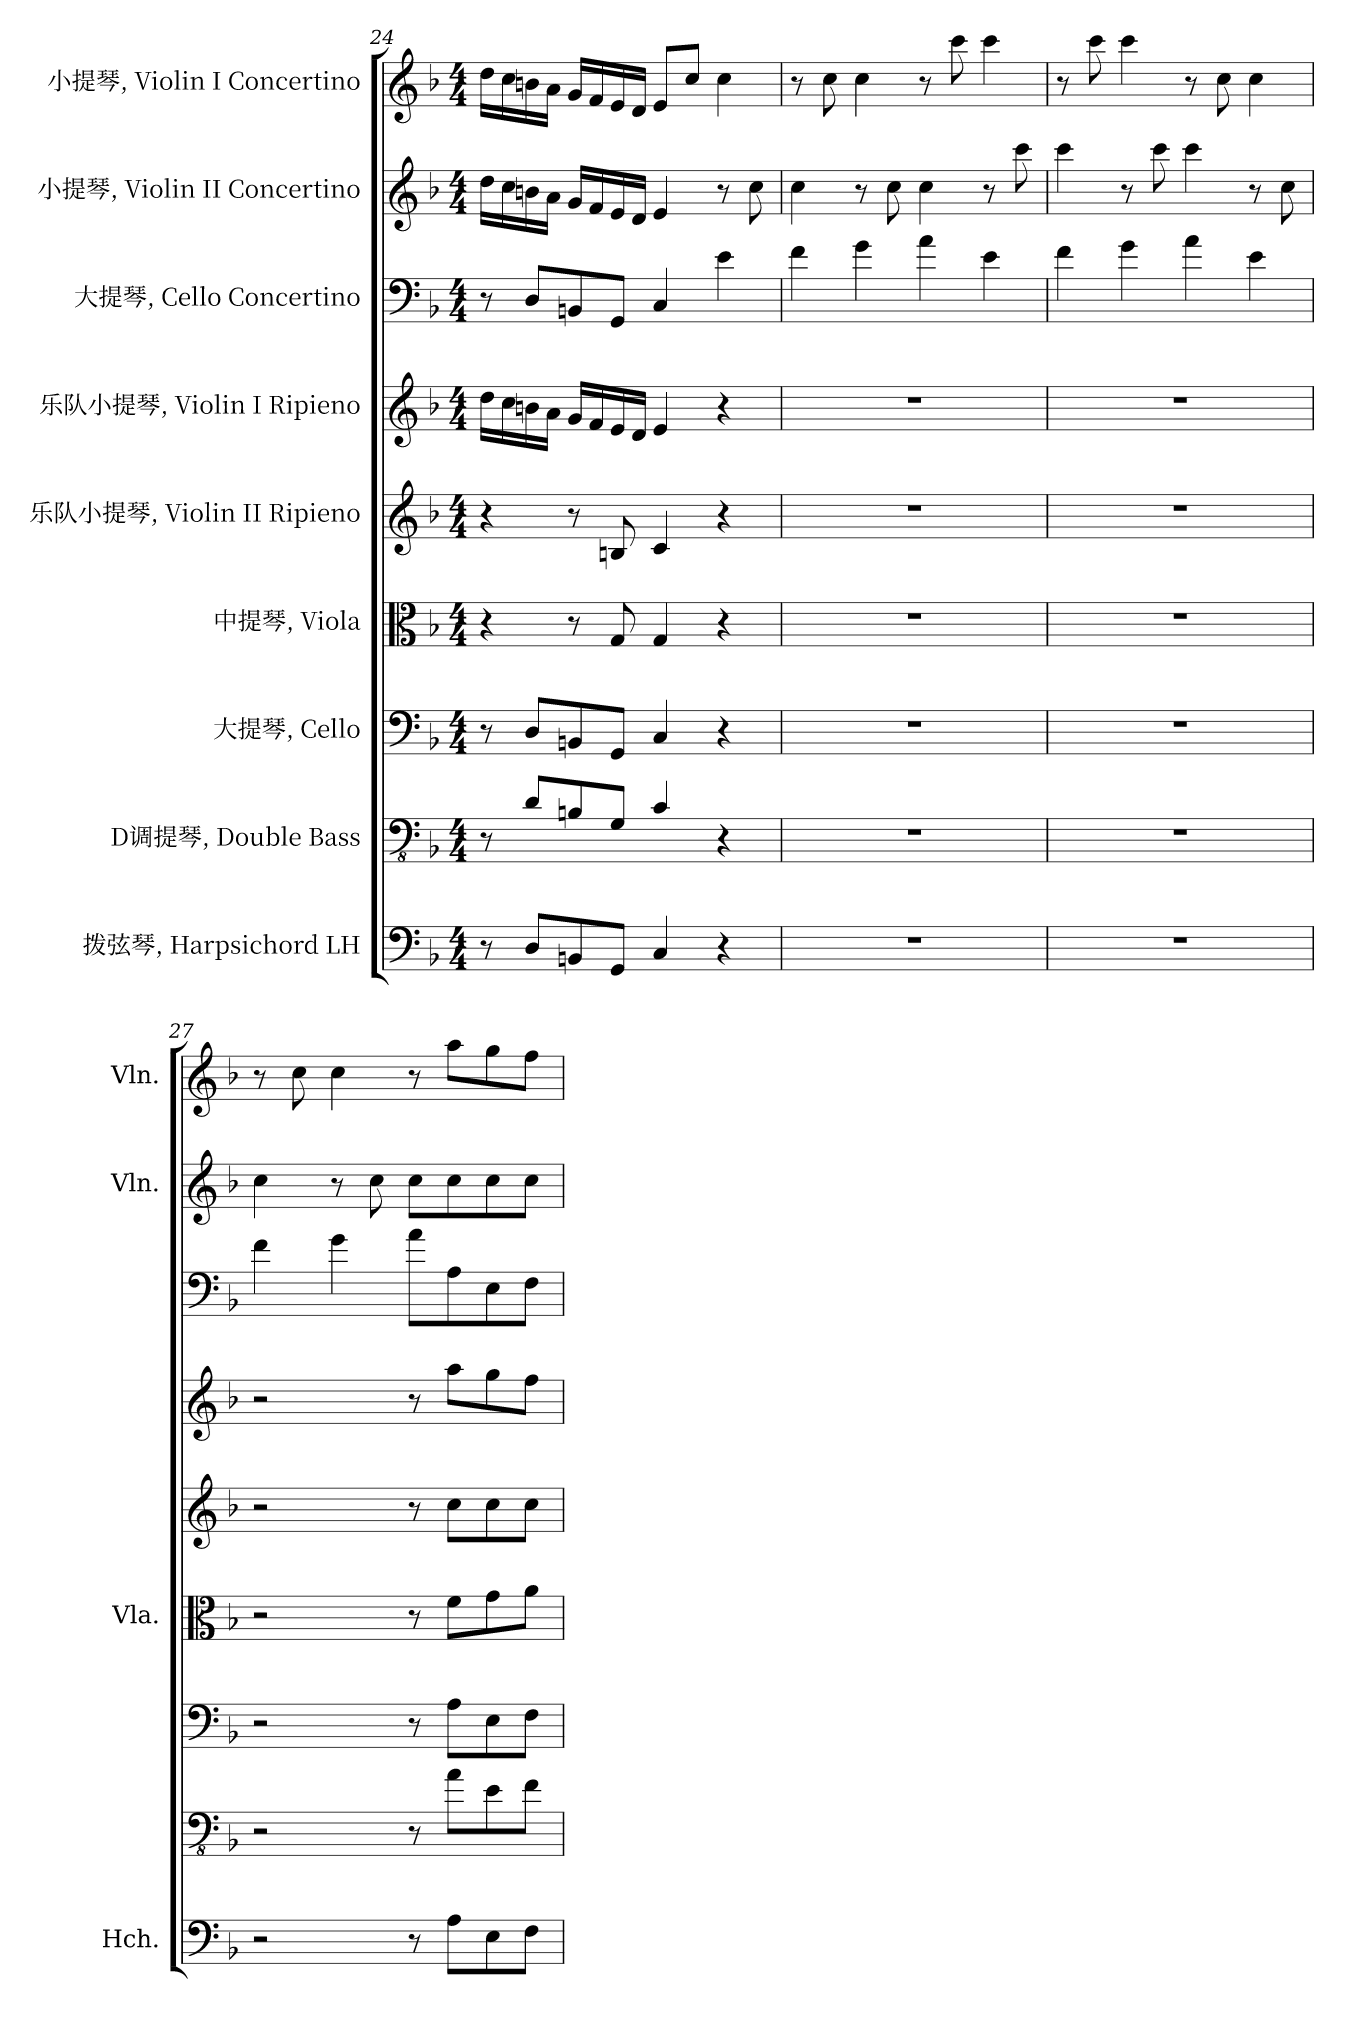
**kern	**kern	**kern	**kern	**kern	**kern	**kern	**kern	**kern
*part9	*part8	*part7	*part6	*part5	*part4	*part3	*part2	*part1
*staff9	*staff8	*staff7	*staff6	*staff5	*staff4	*staff3	*staff2	*staff1
*I"拨弦琴, Harpsichord LH	*I"D调提琴, Double Bass	*I"大提琴, Cello	*I"中提琴, Viola	*I"乐队小提琴, Violin II Ripieno	*I"乐队小提琴, Violin I Ripieno	*I"大提琴, Cello Concertino	*I"小提琴, Violin II Concertino	*I"小提琴, Violin I Concertino
*I'Hch.	*	*	*I'Vla.	*	*	*	*I'Vln.	*I'Vln.
*clefF4	*clefFv4	*clefF4	*clefC3	*clefG2	*clefG2	*clefF4	*clefG2	*clefG2
*	*ITrd7c12	*	*	*	*	*	*	*
*k[b-]	*k[b-]	*k[b-]	*k[b-]	*k[b-]	*k[b-]	*k[b-]	*k[b-]	*k[b-]
*M4/4	*M4/4	*M4/4	*M4/4	*M4/4	*M4/4	*M4/4	*M4/4	*M4/4
=24	=24	=24	=24	=24	=24	=24	=24	=24
8r	8r	8r	4r	4r	16dd\LL	8r	16dd\LL	16dd\LL
.	.	.	.	.	16cc\	.	16cc\	16cc\
8D/L	8DD/L	8D/L	.	.	16bn\	8D/L	16bn\	16bn\
.	.	.	.	.	16a\JJ	.	16a\JJ	16a\JJ
8BBn/	8BBBn/	8BBn/	8r	8r	16g/LL	8BBn/	16g/LL	16g/LL
.	.	.	.	.	16f/	.	16f/	16f/
8GG/J	8GGG/J	8GG/J	8G/	8Bn/	16e/	8GG/J	16e/	16e/
.	.	.	.	.	16d/JJ	.	16d/JJ	16d/JJ
4C/	4CC/	4C/	4G/	4c/	4e/	4C/	4e/	8e/L
.	.	.	.	.	.	.	.	8cc/J
4r	4r	4r	4r	4r	4r	4e\	8r	4cc\
.	.	.	.	.	.	.	8cc\	.
!!LO:PB:g=z
=25	=25	=25	=25	=25	=25	=25	=25	=25
1r	1r	1r	1r	1r	1r	4f\	4cc\	8r
.	.	.	.	.	.	.	.	8cc\
.	.	.	.	.	.	4g\	8r	4cc\
.	.	.	.	.	.	.	8cc\	.
.	.	.	.	.	.	4a\	4cc\	8r
.	.	.	.	.	.	.	.	8ccc\
.	.	.	.	.	.	4e\	8r	4ccc\
.	.	.	.	.	.	.	8ccc\	.
=26	=26	=26	=26	=26	=26	=26	=26	=26
1r	1r	1r	1r	1r	1r	4f\	4ccc\	8r
.	.	.	.	.	.	.	.	8ccc\
.	.	.	.	.	.	4g\	8r	4ccc\
.	.	.	.	.	.	.	8ccc\	.
.	.	.	.	.	.	4a\	4ccc\	8r
.	.	.	.	.	.	.	.	8cc\
.	.	.	.	.	.	4e\	8r	4cc\
.	.	.	.	.	.	.	8cc\	.
=27	=27	=27	=27	=27	=27	=27	=27	=27
2r	2r	2r	2r	2r	2r	4f\	4cc\	8r
.	.	.	.	.	.	.	.	8cc\
.	.	.	.	.	.	4g\	8r	4cc\
.	.	.	.	.	.	.	8cc\	.
8r	8r	8r	8r	8r	8r	8a\L	8cc\L	8r
8A\L	8AA\L	8A\L	8f\L	8cc\L	8aa\L	8A\	8cc\	8aa\L
8E\	8EE\	8E\	8g\	8cc\	8gg\	8E\	8cc\	8gg\
8F\J	8FF\J	8F\J	8a\J	8cc\J	8ff\J	8F\J	8cc\J	8ff\J
=	=	=	=	=	=	=	=	=
*-	*-	*-	*-	*-	*-	*-	*-	*-
